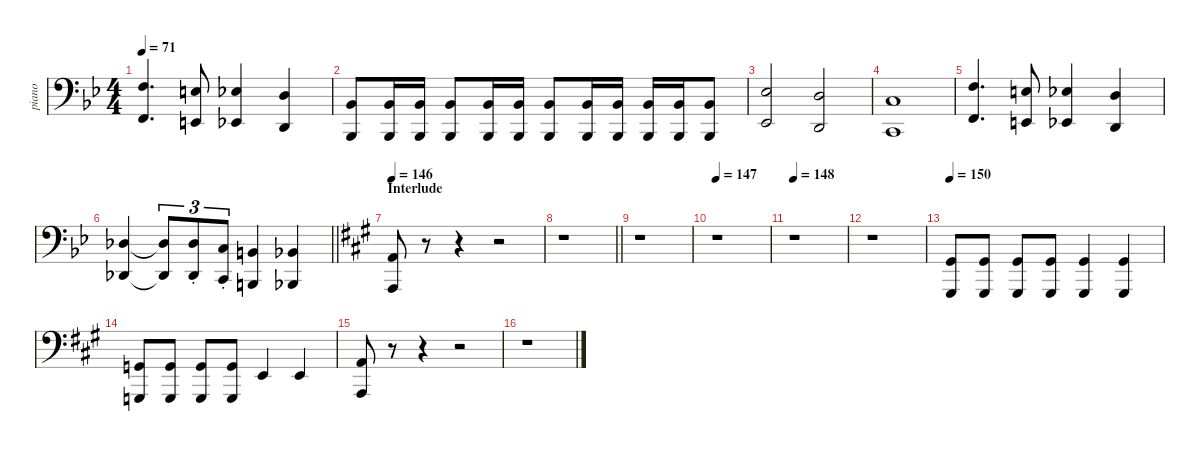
\defaultSystemsLayout 8
\hideDynamics
\bracketExtendMode nobrackets
\otherSystemsTrackNameOrientation horizontal
\track ("Piano (LH)-hid" "piano") {instrument acousticgrandpiano}
\staff {score}
\tuning (F2 C2 F1 C1 F0 C0)
\ts (4 4)
\tempo 71
\clef f4
\ks gminor
(12.1{acc forcenatural} 12.3{acc forcenatural}).4{d dy f} (11.1{acc forcenatural} 11.3{acc forcenatural}).8 (10.1{acc b} 10.3{acc b}).4 (9.1{acc forcenatural} 9.3{acc forcenatural}).4 |
(10.2{acc b} 10.4{acc b}).8 (10.2{acc b} 10.4{acc b}).16 (10.2{acc b} 10.4{acc b}).16 (10.2{acc b} 10.4{acc b}).8 (10.2{acc b} 10.4{acc b}).16 (10.2{acc b} 10.4{acc b}).16 (10.2{acc b} 10.4{acc b}).8 (10.2{acc b} 10.4{acc b}).16 (10.2{acc b} 10.4{acc b}).16 (10.2{acc b} 10.4{acc b}).16 (10.2{acc b} 10.4{acc b}).16 (10.2{acc b} 10.4{acc b}).8 |
(10.1{acc b} 10.3{acc b}).2 (9.1{acc forcenatural} 9.3{acc forcenatural}).2 |
(7.1{acc forcenatural} 7.3{acc forcenatural}).1 |
(12.1{acc forcenatural} 12.3{acc forcenatural}).4{d} (11.1{acc forcenatural} 11.3{acc forcenatural}).8 (10.1{acc b} 10.3{acc b}).4 (9.1{acc forcenatural} 9.3{acc forcenatural}).4 |
\barLineRight lightlight
(8.1{acc b} 8.3{acc b}).4 (8.1{t acc b} 8.3{t acc b}).8{tu (3 2)} (8.1{st acc b} 8.3{st acc b}).8{tu (3 2)} (7.1{st acc forcenatural} 7.3{st acc forcenatural}).8{tu (3 2)} (6.1{acc forcenatural} 6.3{acc forcenatural}).4 (5.1{acc b} 5.3{acc b}).4 |
\section ("" "Interlude")
\tempo 146
\ks a
(4.1{acc forcenatural} 4.3{acc forcenatural}).8 r.8 r.4 r.2 |
\barLineRight lightlight
r.1 |
r.1 |
\tempo 147
r.1 |
\tempo 148
r.1 |
r.1 |
\tempo 150
(3.1{acc #} 3.3{acc #}).8 (3.1{acc #} 3.3{acc #}).8 (3.1{acc #} 3.3{acc #}).8 (3.1{acc #} 3.3{acc #}).8 (3.1{acc #} 3.3{acc #}).4 (3.1{acc #} 3.3{acc #}).4 |
(2.1{acc forcenatural} 2.3{acc forcenatural}).8 (2.1{acc forcenatural} 2.3{acc forcenatural}).8 (2.1{acc forcenatural} 2.3{acc forcenatural}).8 (2.1{acc forcenatural} 2.3{acc forcenatural}).8 4.2{acc forcenatural}.4 4.2{acc forcenatural}.4 |
(4.1{acc forcenatural} 4.3{acc forcenatural}).8 r.8 r.4 r.2 |
r.1
